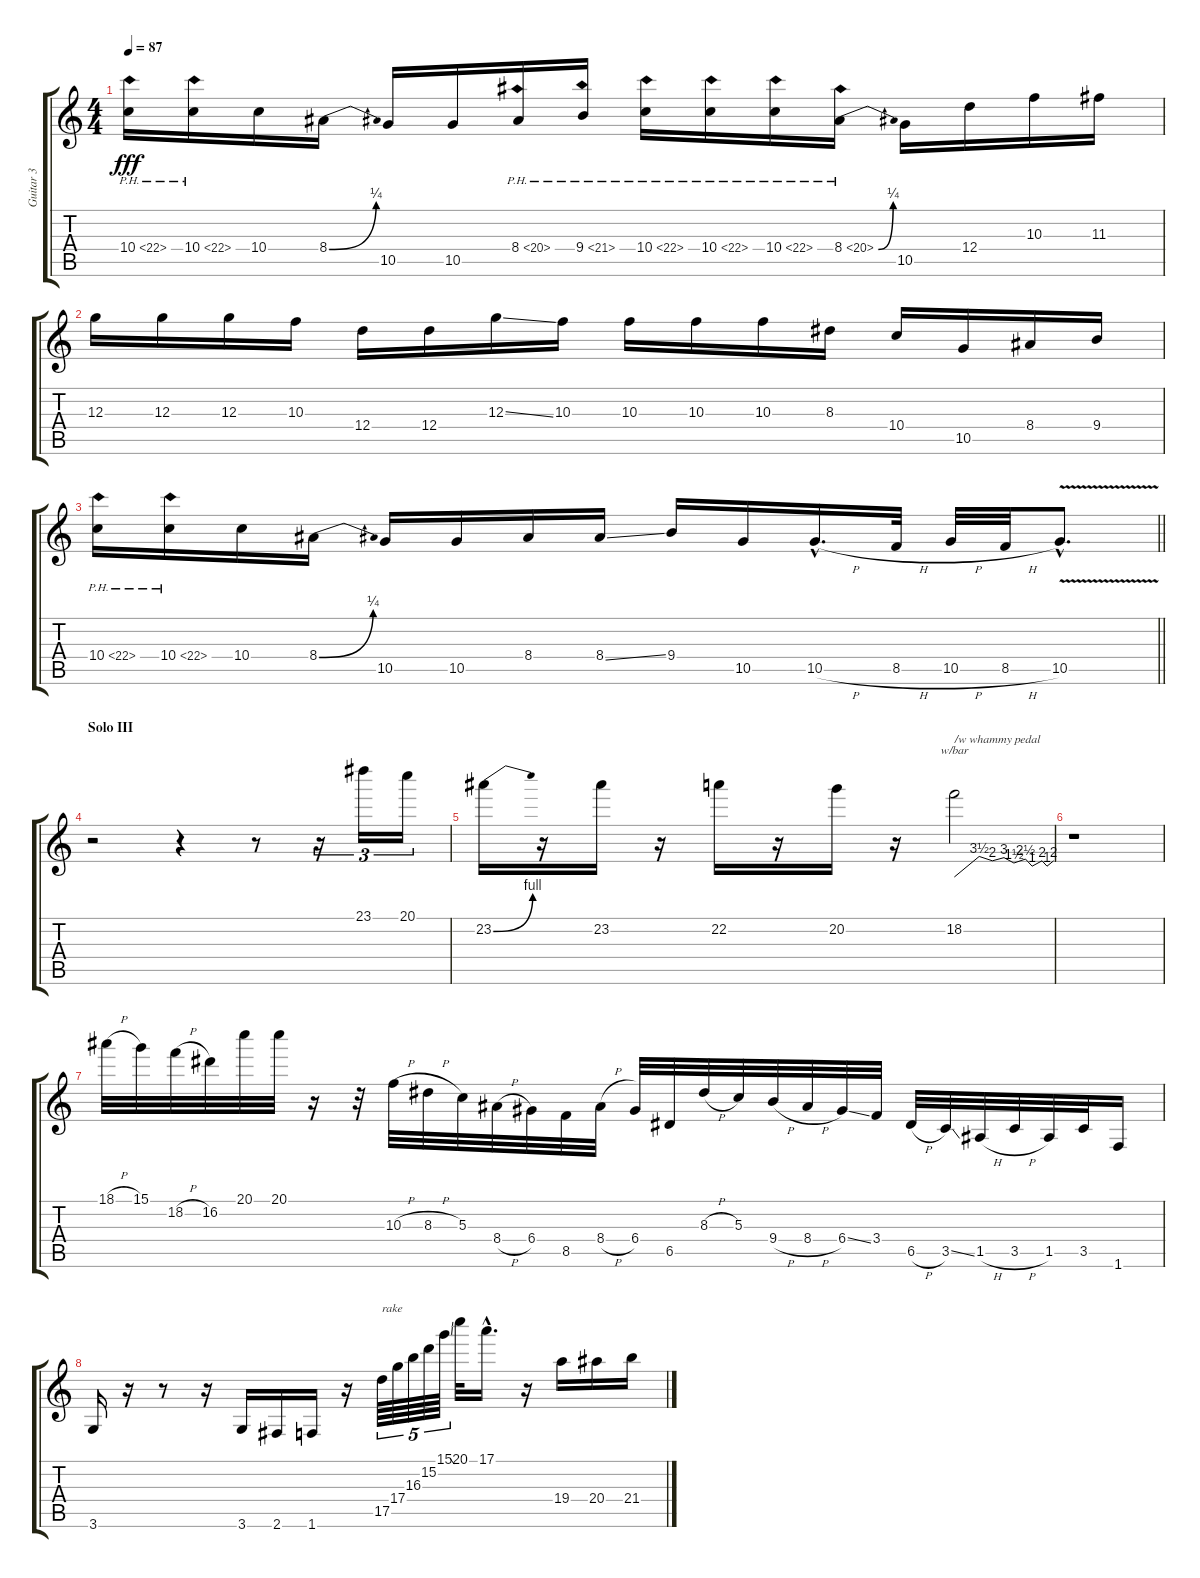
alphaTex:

\track ("Guitar 3" "Guitar 3") {instrument distortionguitar}
\staff {score tabs}
\tuning (E4 B3 G3 D3 A2 E2) {hide}
\ts (4 4)
\tempo 87
\clef g2
\ks c
10.4{ph 12}.16{dy fff} 10.4{ph 12}.16 10.4.16{volume 13} 8.4{be (bend 0 0 60 1)}.16 10.5.16 10.5.16 8.4{ph 12}.16{volume 0} 9.4{ph 12}.16 10.4{ph 12}.16 10.4{ph 12}.16 10.4{ph 12}.16 8.4{be (bend 0 0 60 1) ph 12}.16 10.5.16{volume 13} 12.4.16 10.3.16 11.3.16 |
12.3.16 12.3.16 12.3.16 10.3.16 12.4.16 12.4.16 12.3{ss}.16 10.3.16 10.3.16 10.3.16 10.3.16 8.3.16 10.4.16 10.5.16 8.4.16 9.4.16 |
\barLineRight lightlight
10.4{ph 12}.16{volume 0} 10.4{ph 12}.16 10.4.16{volume 13} 8.4{be (bend 0 0 60 1)}.16 10.5.16 10.5.16 8.4.16 8.4{ss}.16 9.4.16 10.5.16 10.5{h hac}.16{d} 8.5{h}.32 10.5{h}.32 8.5{h}.32 10.5{v hac}.8{d} |
\section ("" "Solo III")
r.2 r.4 r.8 r.16{tu (3 2)} 23.1.16{tu (3 2)} 20.1.16{tu (3 2)} |
23.2{be (bend 0 0 60 4)}.16 r.16 23.2.16 r.16 22.2.16 r.16 20.2.16 r.16 18.2.2{tbe (custom default 0 0 15 14 23 8 30 12 36 6 43 10 47 4 53 8 56 4 60 8) txt "/w whammy pedal"} |
r.1 |
18.1{h}.32 15.1.32 18.2{h}.32 16.2.32 20.1.32 20.1.32 r.16 r.32 10.3{h}.32 8.3{h}.32 5.3.32 8.4{h}.32 6.4.32 8.5.32 8.4{h}.32 6.4.32 6.5.32 8.3{h}.32 5.3.32 9.4{h}.32 8.4{h}.32 6.4{ss}.32 3.4.32 6.5{h}.32 3.5{ss}.32 1.5{h}.32 3.5{h}.32 1.5.32 3.5.32 1.6.16 |
3.6.16 r.16 r.8 r.16 3.6.16 2.6.16 1.6.16 r.16 17.5.64{tu (5 4) txt "rake"} 17.4.64{tu (5 4)} 16.3.64{tu (5 4)} 15.2.64{tu (5 4)} 15.1{ss}.64{tu (5 4)} 20.1.32 17.1{hac}.16{d} r.16 19.4.16 20.4.16 21.4.16
